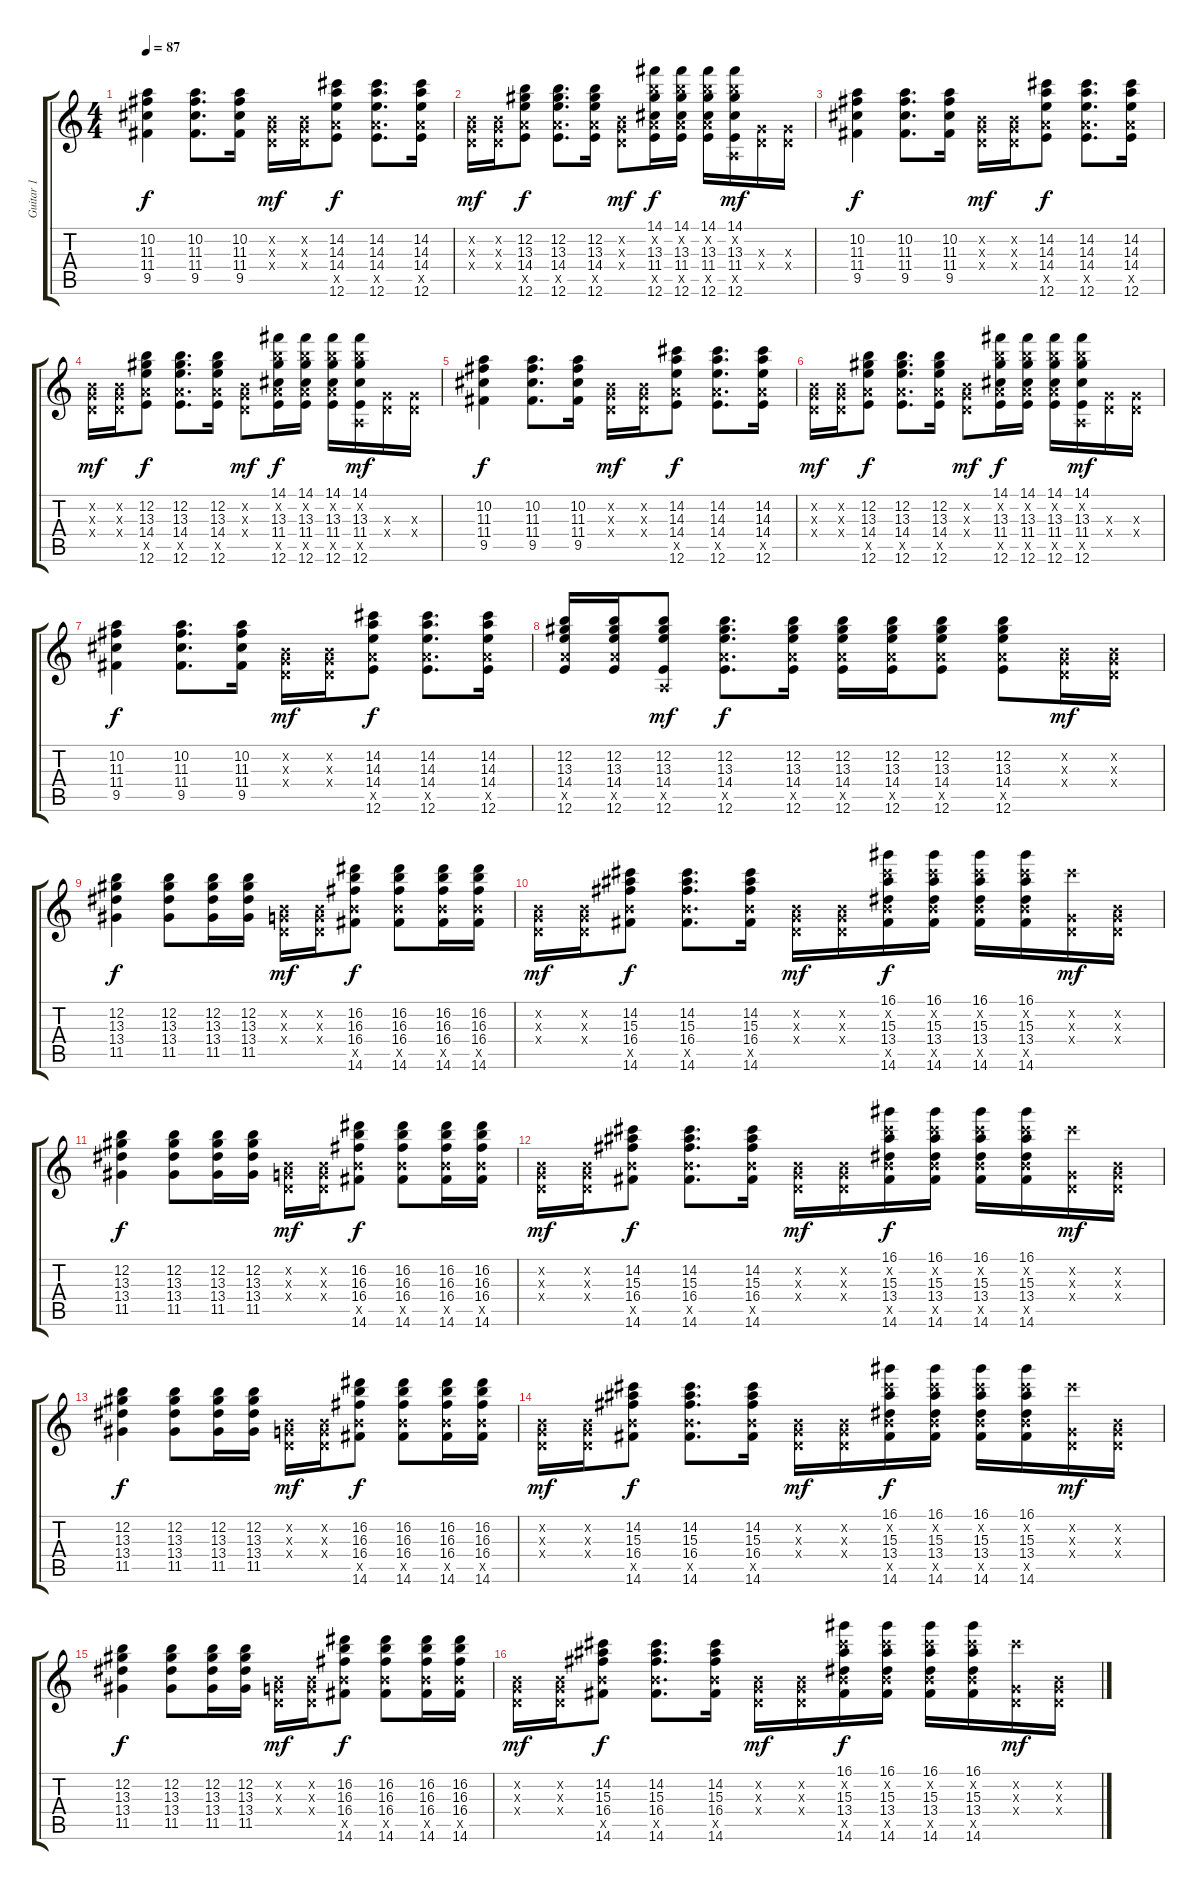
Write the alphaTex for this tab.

\track ("Guitar 1" "Guitar 1") {instrument electricguitarclean}
\staff {score tabs}
\tuning (E4 B3 G3 D3 A2 E2) {hide}
\ts (4 4)
\tempo 87
\clef g2
\ks c
(10.2 11.3 11.4 9.5).4{dy f} (10.2 11.3 11.4 9.5).8{d} (10.2 11.3 11.4 9.5).16 (0.2{x} 0.3{x} 0.4{x}).16{dy mf} (0.2{x} 0.3{x} 0.4{x}).16 (14.2 14.3 14.4 12.5{x} 12.6).8{dy f} (14.2 14.3 14.4 12.5{x} 12.6).8{d} (14.2 14.3 14.4 12.5{x} 12.6).16 |
(0.2{x} 0.3{x} 0.4{x}).16{dy mf} (0.2{x} 0.3{x} 0.4{x}).16 (12.2 13.3 14.4 12.5{x} 12.6).8{dy f} (12.2 13.3 14.4 12.5{x} 12.6).8{d} (12.2 13.3 14.4 12.5{x} 12.6).16 (0.2{x} 0.3{x} 0.4{x}).8{dy mf} (14.1 12.2{x} 13.3 11.4 12.5{x} 12.6).16{dy f} (14.1 12.2{x} 13.3 11.4 12.5{x} 12.6).16 (14.1 12.2{x} 13.3 11.4 12.5{x} 12.6).16 (14.1 12.2{x} 13.3 11.4 0.5{x} 12.6).16{dy mf} (0.3{x} 0.4{x}).16 (0.3{x} 0.4{x}).16 |
(10.2 11.3 11.4 9.5).4{dy f} (10.2 11.3 11.4 9.5).8{d} (10.2 11.3 11.4 9.5).16 (0.2{x} 0.3{x} 0.4{x}).16{dy mf} (0.2{x} 0.3{x} 0.4{x}).16 (14.2 14.3 14.4 12.5{x} 12.6).8{dy f} (14.2 14.3 14.4 12.5{x} 12.6).8{d} (14.2 14.3 14.4 12.5{x} 12.6).16 |
(0.2{x} 0.3{x} 0.4{x}).16{dy mf} (0.2{x} 0.3{x} 0.4{x}).16 (12.2 13.3 14.4 12.5{x} 12.6).8{dy f} (12.2 13.3 14.4 12.5{x} 12.6).8{d} (12.2 13.3 14.4 12.5{x} 12.6).16 (0.2{x} 0.3{x} 0.4{x}).8{dy mf} (14.1 12.2{x} 13.3 11.4 12.5{x} 12.6).16{dy f} (14.1 12.2{x} 13.3 11.4 12.5{x} 12.6).16 (14.1 12.2{x} 13.3 11.4 12.5{x} 12.6).16 (14.1 12.2{x} 13.3 11.4 0.5{x} 12.6).16{dy mf} (0.3{x} 0.4{x}).16 (0.3{x} 0.4{x}).16 |
(10.2 11.3 11.4 9.5).4{dy f} (10.2 11.3 11.4 9.5).8{d} (10.2 11.3 11.4 9.5).16 (0.2{x} 0.3{x} 0.4{x}).16{dy mf} (0.2{x} 0.3{x} 0.4{x}).16 (14.2 14.3 14.4 12.5{x} 12.6).8{dy f} (14.2 14.3 14.4 12.5{x} 12.6).8{d} (14.2 14.3 14.4 12.5{x} 12.6).16 |
(0.2{x} 0.3{x} 0.4{x}).16{dy mf} (0.2{x} 0.3{x} 0.4{x}).16 (12.2 13.3 14.4 12.5{x} 12.6).8{dy f} (12.2 13.3 14.4 12.5{x} 12.6).8{d} (12.2 13.3 14.4 12.5{x} 12.6).16 (0.2{x} 0.3{x} 0.4{x}).8{dy mf} (14.1 12.2{x} 13.3 11.4 12.5{x} 12.6).16{dy f} (14.1 12.2{x} 13.3 11.4 12.5{x} 12.6).16 (14.1 12.2{x} 13.3 11.4 12.5{x} 12.6).16 (14.1 12.2{x} 13.3 11.4 0.5{x} 12.6).16{dy mf} (0.3{x} 0.4{x}).16 (0.3{x} 0.4{x}).16 |
(10.2 11.3 11.4 9.5).4{dy f} (10.2 11.3 11.4 9.5).8{d} (10.2 11.3 11.4 9.5).16 (0.2{x} 0.3{x} 0.4{x}).16{dy mf} (0.2{x} 0.3{x} 0.4{x}).16 (14.2 14.3 14.4 12.5{x} 12.6).8{dy f} (14.2 14.3 14.4 12.5{x} 12.6).8{d} (14.2 14.3 14.4 12.5{x} 12.6).16 |
(12.2 13.3 14.4 12.5{x} 12.6).16 (12.2 13.3 14.4 12.5{x} 12.6).16 (12.2 13.3 14.4 0.5{x} 12.6).8{dy mf} (12.2 13.3 14.4 12.5{x} 12.6).8{d dy f} (12.2 13.3 14.4 12.5{x} 12.6).16 (12.2 13.3 14.4 12.5{x} 12.6).16 (12.2 13.3 14.4 12.5{x} 12.6).16 (12.2 13.3 14.4 12.5{x} 12.6).8 (12.2 13.3 14.4 12.5{x} 12.6).8 (0.2{x} 0.3{x} 0.4{x}).16{dy mf} (0.2{x} 0.3{x} 0.4{x}).16 |
(12.2 13.3 13.4 11.5).4{dy f} (12.2 13.3 13.4 11.5).8 (12.2 13.3 13.4 11.5).16 (12.2 13.3 13.4 11.5).16 (0.2{x} 0.3{x} 0.4{x}).16{dy mf} (0.2{x} 0.3{x} 0.4{x}).16 (16.2 16.3 16.4 14.5{x} 14.6).8{dy f} (16.2 16.3 16.4 14.5{x} 14.6).8 (16.2 16.3 16.4 14.5{x} 14.6).16 (16.2 16.3 16.4 14.5{x} 14.6).16 |
(0.2{x} 0.3{x} 0.4{x}).16{dy mf} (0.2{x} 0.3{x} 0.4{x}).16 (14.2 15.3 16.4 14.5{x} 14.6).8{dy f} (14.2 15.3 16.4 14.5{x} 14.6).8{d} (14.2 15.3 16.4 14.5{x} 14.6).16 (0.2{x} 0.3{x} 0.4{x}).16{dy mf} (0.2{x} 0.3{x} 0.4{x}).16 (16.1 14.2{x} 15.3 13.4 14.5{x} 14.6).16{dy f} (16.1 14.2{x} 15.3 13.4 14.5{x} 14.6).16 (16.1 14.2{x} 15.3 13.4 14.5{x} 14.6).16 (16.1 14.2{x} 15.3 13.4 14.5{x} 14.6).16 (14.2{x} 0.3{x} 0.4{x}).16{dy mf} (0.2{x} 0.3{x} 0.4{x}).16 |
(12.2 13.3 13.4 11.5).4{dy f} (12.2 13.3 13.4 11.5).8 (12.2 13.3 13.4 11.5).16 (12.2 13.3 13.4 11.5).16 (0.2{x} 0.3{x} 0.4{x}).16{dy mf} (0.2{x} 0.3{x} 0.4{x}).16 (16.2 16.3 16.4 14.5{x} 14.6).8{dy f} (16.2 16.3 16.4 14.5{x} 14.6).8 (16.2 16.3 16.4 14.5{x} 14.6).16 (16.2 16.3 16.4 14.5{x} 14.6).16 |
(0.2{x} 0.3{x} 0.4{x}).16{dy mf} (0.2{x} 0.3{x} 0.4{x}).16 (14.2 15.3 16.4 14.5{x} 14.6).8{dy f} (14.2 15.3 16.4 14.5{x} 14.6).8{d} (14.2 15.3 16.4 14.5{x} 14.6).16 (0.2{x} 0.3{x} 0.4{x}).16{dy mf} (0.2{x} 0.3{x} 0.4{x}).16 (16.1 14.2{x} 15.3 13.4 14.5{x} 14.6).16{dy f} (16.1 14.2{x} 15.3 13.4 14.5{x} 14.6).16 (16.1 14.2{x} 15.3 13.4 14.5{x} 14.6).16 (16.1 14.2{x} 15.3 13.4 14.5{x} 14.6).16 (14.2{x} 0.3{x} 0.4{x}).16{dy mf} (0.2{x} 0.3{x} 0.4{x}).16 |
(12.2 13.3 13.4 11.5).4{dy f} (12.2 13.3 13.4 11.5).8 (12.2 13.3 13.4 11.5).16 (12.2 13.3 13.4 11.5).16 (0.2{x} 0.3{x} 0.4{x}).16{dy mf} (0.2{x} 0.3{x} 0.4{x}).16 (16.2 16.3 16.4 14.5{x} 14.6).8{dy f} (16.2 16.3 16.4 14.5{x} 14.6).8 (16.2 16.3 16.4 14.5{x} 14.6).16 (16.2 16.3 16.4 14.5{x} 14.6).16 |
(0.2{x} 0.3{x} 0.4{x}).16{dy mf} (0.2{x} 0.3{x} 0.4{x}).16 (14.2 15.3 16.4 14.5{x} 14.6).8{dy f} (14.2 15.3 16.4 14.5{x} 14.6).8{d} (14.2 15.3 16.4 14.5{x} 14.6).16 (0.2{x} 0.3{x} 0.4{x}).16{dy mf} (0.2{x} 0.3{x} 0.4{x}).16 (16.1 14.2{x} 15.3 13.4 14.5{x} 14.6).16{dy f} (16.1 14.2{x} 15.3 13.4 14.5{x} 14.6).16 (16.1 14.2{x} 15.3 13.4 14.5{x} 14.6).16 (16.1 14.2{x} 15.3 13.4 14.5{x} 14.6).16 (14.2{x} 0.3{x} 0.4{x}).16{dy mf} (0.2{x} 0.3{x} 0.4{x}).16 |
(12.2 13.3 13.4 11.5).4{dy f} (12.2 13.3 13.4 11.5).8 (12.2 13.3 13.4 11.5).16 (12.2 13.3 13.4 11.5).16 (0.2{x} 0.3{x} 0.4{x}).16{dy mf} (0.2{x} 0.3{x} 0.4{x}).16 (16.2 16.3 16.4 14.5{x} 14.6).8{dy f} (16.2 16.3 16.4 14.5{x} 14.6).8 (16.2 16.3 16.4 14.5{x} 14.6).16 (16.2 16.3 16.4 14.5{x} 14.6).16 |
(0.2{x} 0.3{x} 0.4{x}).16{dy mf} (0.2{x} 0.3{x} 0.4{x}).16 (14.2 15.3 16.4 14.5{x} 14.6).8{dy f} (14.2 15.3 16.4 14.5{x} 14.6).8{d} (14.2 15.3 16.4 14.5{x} 14.6).16 (0.2{x} 0.3{x} 0.4{x}).16{dy mf} (0.2{x} 0.3{x} 0.4{x}).16 (16.1 14.2{x} 15.3 13.4 14.5{x} 14.6).16{dy f} (16.1 14.2{x} 15.3 13.4 14.5{x} 14.6).16 (16.1 14.2{x} 15.3 13.4 14.5{x} 14.6).16 (16.1 14.2{x} 15.3 13.4 14.5{x} 14.6).16 (14.2{x} 0.3{x} 0.4{x}).16{dy mf} (0.2{x} 0.3{x} 0.4{x}).16
